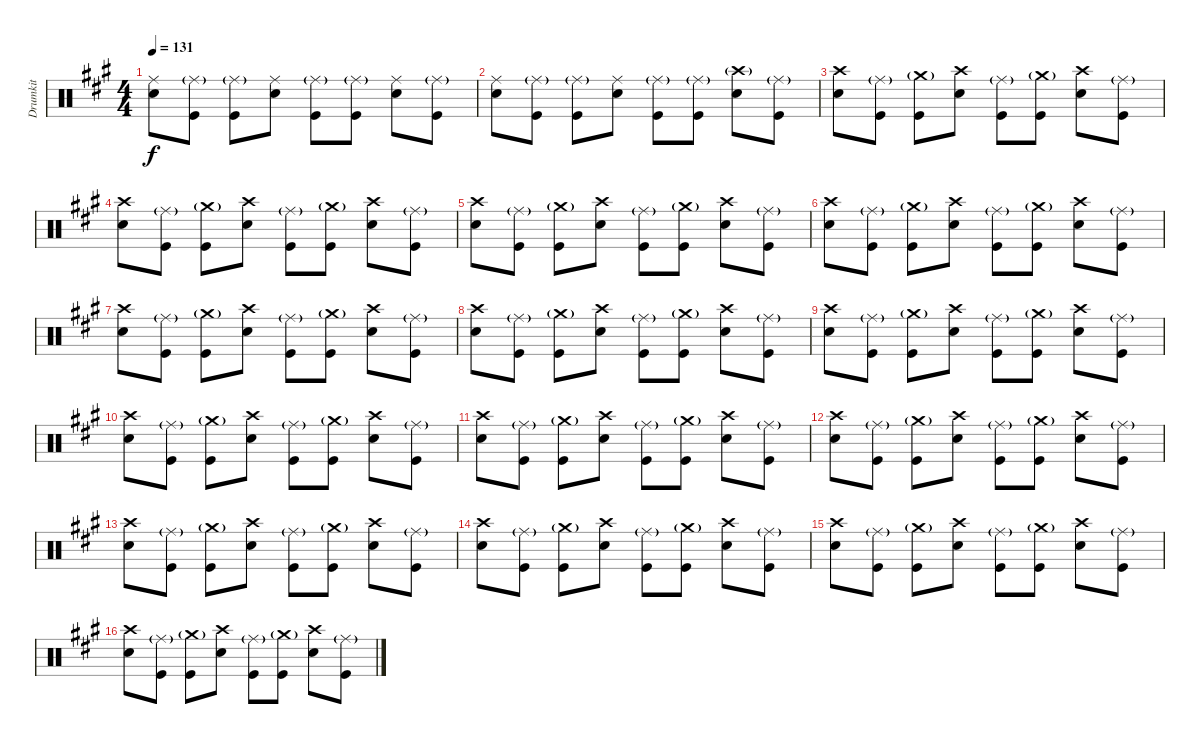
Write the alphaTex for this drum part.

\track ("Drumkit" "Drumkit") {instrument percussion}
\staff {score}
\articulation defaults
\ts (4 4)
\tempo 131
\clef neutral
\ks a
("Ride (middle)" "Snare (hit) 2").8{dy f} ("Ride (middle)"{g} "Kick (hit)").8 ("Ride (middle)"{g} "Kick (hit)").8 ("Ride (middle)" "Snare (hit) 2").8 ("Ride (middle)"{g} "Kick (hit)").8 ("Ride (middle)"{g} "Kick (hit)").8 ("Ride (middle)" "Snare (hit) 2").8 ("Ride (middle)"{g} "Kick (hit)").8 |
("Ride (middle)" "Snare (hit) 2").8 ("Ride (middle)"{g} "Kick (hit)").8 ("Ride (middle)"{g} "Kick (hit)").8 ("Ride (middle)" "Snare (hit) 2").8 ("Ride (middle)"{g} "Kick (hit)").8 ("Ride (middle)"{g} "Kick (hit)").8 ("Crash high (hit)"{g} "Snare (hit) 2").8 ("Ride (middle)"{g} "Kick (hit)").8 |
("Crash high (hit)" "Snare (hit) 2").8 ("Ride (middle)"{g} "Kick (hit)").8 ("Crash medium (hit)"{g} "Kick (hit)").8 ("Crash high (hit)" "Snare (hit) 2").8 ("Ride (middle)"{g} "Kick (hit)").8 ("Crash medium (hit)"{g} "Kick (hit)").8 ("Crash high (hit)" "Snare (hit) 2").8 ("Ride (middle)"{g} "Kick (hit)").8 |
("Crash high (hit)" "Snare (hit) 2").8 ("Ride (middle)"{g} "Kick (hit)").8 ("Crash medium (hit)"{g} "Kick (hit)").8 ("Crash high (hit)" "Snare (hit) 2").8 ("Ride (middle)"{g} "Kick (hit)").8 ("Crash medium (hit)"{g} "Kick (hit)").8 ("Crash high (hit)" "Snare (hit) 2").8 ("Ride (middle)"{g} "Kick (hit)").8 |
("Crash high (hit)" "Snare (hit) 2").8 ("Ride (middle)"{g} "Kick (hit)").8 ("Crash medium (hit)"{g} "Kick (hit)").8 ("Crash high (hit)" "Snare (hit) 2").8 ("Ride (middle)"{g} "Kick (hit)").8 ("Crash medium (hit)"{g} "Kick (hit)").8 ("Crash high (hit)" "Snare (hit) 2").8 ("Ride (middle)"{g} "Kick (hit)").8 |
("Crash high (hit)" "Snare (hit) 2").8 ("Ride (middle)"{g} "Kick (hit)").8 ("Crash medium (hit)"{g} "Kick (hit)").8 ("Crash high (hit)" "Snare (hit) 2").8 ("Ride (middle)"{g} "Kick (hit)").8 ("Crash medium (hit)"{g} "Kick (hit)").8 ("Crash high (hit)" "Snare (hit) 2").8 ("Ride (middle)"{g} "Kick (hit)").8 |
("Crash high (hit)" "Snare (hit) 2").8 ("Ride (middle)"{g} "Kick (hit)").8 ("Crash medium (hit)"{g} "Kick (hit)").8 ("Crash high (hit)" "Snare (hit) 2").8 ("Ride (middle)"{g} "Kick (hit)").8 ("Crash medium (hit)"{g} "Kick (hit)").8 ("Crash high (hit)" "Snare (hit) 2").8 ("Ride (middle)"{g} "Kick (hit)").8 |
("Crash high (hit)" "Snare (hit) 2").8 ("Ride (middle)"{g} "Kick (hit)").8 ("Crash medium (hit)"{g} "Kick (hit)").8 ("Crash high (hit)" "Snare (hit) 2").8 ("Ride (middle)"{g} "Kick (hit)").8 ("Crash medium (hit)"{g} "Kick (hit)").8 ("Crash high (hit)" "Snare (hit) 2").8 ("Ride (middle)"{g} "Kick (hit)").8 |
("Crash high (hit)" "Snare (hit) 2").8 ("Ride (middle)"{g} "Kick (hit)").8 ("Crash medium (hit)"{g} "Kick (hit)").8 ("Crash high (hit)" "Snare (hit) 2").8 ("Ride (middle)"{g} "Kick (hit)").8 ("Crash medium (hit)"{g} "Kick (hit)").8 ("Crash high (hit)" "Snare (hit) 2").8 ("Ride (middle)"{g} "Kick (hit)").8 |
("Crash high (hit)" "Snare (hit) 2").8 ("Ride (middle)"{g} "Kick (hit)").8 ("Crash medium (hit)"{g} "Kick (hit)").8 ("Crash high (hit)" "Snare (hit) 2").8 ("Ride (middle)"{g} "Kick (hit)").8 ("Crash medium (hit)"{g} "Kick (hit)").8 ("Crash high (hit)" "Snare (hit) 2").8 ("Ride (middle)"{g} "Kick (hit)").8 |
("Crash high (hit)" "Snare (hit) 2").8 ("Ride (middle)"{g} "Kick (hit)").8 ("Crash medium (hit)"{g} "Kick (hit)").8 ("Crash high (hit)" "Snare (hit) 2").8 ("Ride (middle)"{g} "Kick (hit)").8 ("Crash medium (hit)"{g} "Kick (hit)").8 ("Crash high (hit)" "Snare (hit) 2").8 ("Ride (middle)"{g} "Kick (hit)").8 |
("Crash high (hit)" "Snare (hit) 2").8 ("Ride (middle)"{g} "Kick (hit)").8 ("Crash medium (hit)"{g} "Kick (hit)").8 ("Crash high (hit)" "Snare (hit) 2").8 ("Ride (middle)"{g} "Kick (hit)").8 ("Crash medium (hit)"{g} "Kick (hit)").8 ("Crash high (hit)" "Snare (hit) 2").8 ("Ride (middle)"{g} "Kick (hit)").8 |
("Crash high (hit)" "Snare (hit) 2").8 ("Ride (middle)"{g} "Kick (hit)").8 ("Crash medium (hit)"{g} "Kick (hit)").8 ("Crash high (hit)" "Snare (hit) 2").8 ("Ride (middle)"{g} "Kick (hit)").8 ("Crash medium (hit)"{g} "Kick (hit)").8 ("Crash high (hit)" "Snare (hit) 2").8 ("Ride (middle)"{g} "Kick (hit)").8 |
("Crash high (hit)" "Snare (hit) 2").8 ("Ride (middle)"{g} "Kick (hit)").8 ("Crash medium (hit)"{g} "Kick (hit)").8 ("Crash high (hit)" "Snare (hit) 2").8 ("Ride (middle)"{g} "Kick (hit)").8 ("Crash medium (hit)"{g} "Kick (hit)").8 ("Crash high (hit)" "Snare (hit) 2").8 ("Ride (middle)"{g} "Kick (hit)").8 |
("Crash high (hit)" "Snare (hit) 2").8 ("Ride (middle)"{g} "Kick (hit)").8 ("Crash medium (hit)"{g} "Kick (hit)").8 ("Crash high (hit)" "Snare (hit) 2").8 ("Ride (middle)"{g} "Kick (hit)").8 ("Crash medium (hit)"{g} "Kick (hit)").8 ("Crash high (hit)" "Snare (hit) 2").8 ("Ride (middle)"{g} "Kick (hit)").8 |
("Crash high (hit)" "Snare (hit) 2").8 ("Ride (middle)"{g} "Kick (hit)").8 ("Crash medium (hit)"{g} "Kick (hit)").8 ("Crash high (hit)" "Snare (hit) 2").8 ("Ride (middle)"{g} "Kick (hit)").8 ("Crash medium (hit)"{g} "Kick (hit)").8 ("Crash high (hit)" "Snare (hit) 2").8 ("Ride (middle)"{g} "Kick (hit)").8
